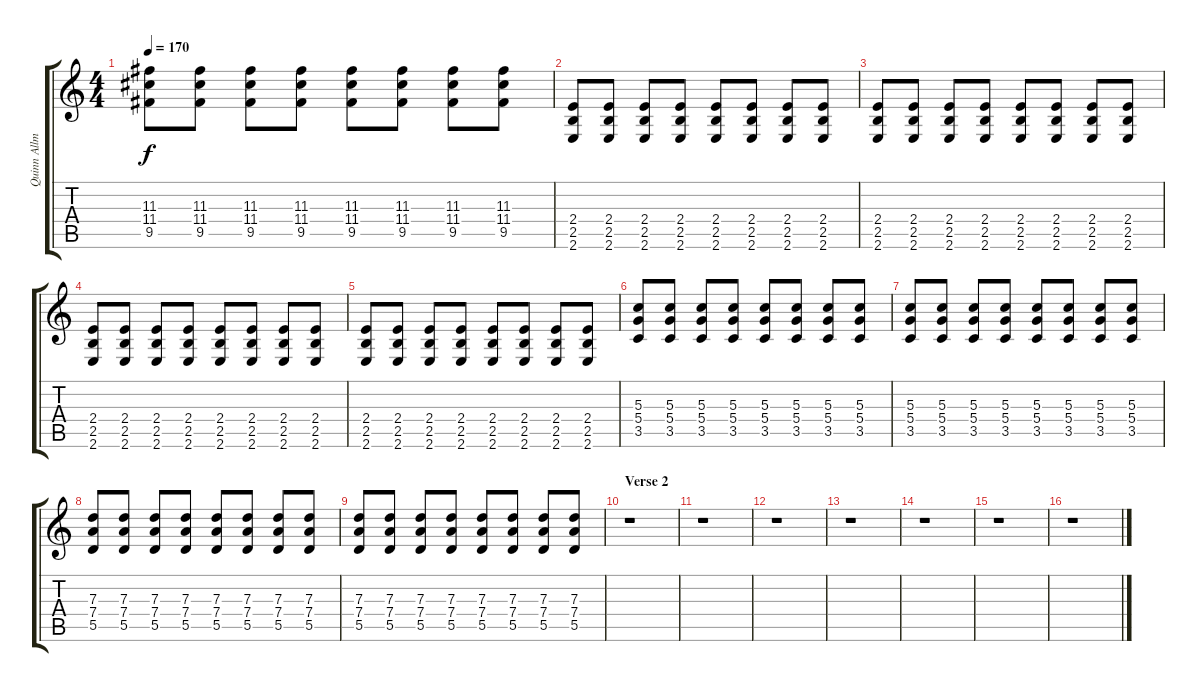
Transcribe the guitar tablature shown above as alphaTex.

\track ("Quinn Allman II" "Quinn Allm") {instrument distortionguitar}
\staff {score tabs}
\tuning (E4 B3 G3 D3 A2 D2) {hide}
\ts (4 4)
\tempo 170
\clef g2
\ks c
(11.3 11.4 9.5).8{dy f} (11.3 11.4 9.5).8 (11.3 11.4 9.5).8 (11.3 11.4 9.5).8 (11.3 11.4 9.5).8 (11.3 11.4 9.5).8 (11.3 11.4 9.5).8 (11.3 11.4 9.5).8 |
(2.4 2.5 2.6).8 (2.4 2.5 2.6).8 (2.4 2.5 2.6).8 (2.4 2.5 2.6).8 (2.4 2.5 2.6).8 (2.4 2.5 2.6).8 (2.4 2.5 2.6).8 (2.4 2.5 2.6).8 |
(2.4 2.5 2.6).8 (2.4 2.5 2.6).8 (2.4 2.5 2.6).8 (2.4 2.5 2.6).8 (2.4 2.5 2.6).8 (2.4 2.5 2.6).8 (2.4 2.5 2.6).8 (2.4 2.5 2.6).8 |
(2.4 2.5 2.6).8 (2.4 2.5 2.6).8 (2.4 2.5 2.6).8 (2.4 2.5 2.6).8 (2.4 2.5 2.6).8 (2.4 2.5 2.6).8 (2.4 2.5 2.6).8 (2.4 2.5 2.6).8 |
(2.4 2.5 2.6).8 (2.4 2.5 2.6).8 (2.4 2.5 2.6).8 (2.4 2.5 2.6).8 (2.4 2.5 2.6).8 (2.4 2.5 2.6).8 (2.4 2.5 2.6).8 (2.4 2.5 2.6).8 |
(5.3 5.4 3.5).8 (5.3 5.4 3.5).8 (5.3 5.4 3.5).8 (5.3 5.4 3.5).8 (5.3 5.4 3.5).8 (5.3 5.4 3.5).8 (5.3 5.4 3.5).8 (5.3 5.4 3.5).8 |
(5.3 5.4 3.5).8 (5.3 5.4 3.5).8 (5.3 5.4 3.5).8 (5.3 5.4 3.5).8 (5.3 5.4 3.5).8 (5.3 5.4 3.5).8 (5.3 5.4 3.5).8 (5.3 5.4 3.5).8 |
(7.3 7.4 5.5).8 (7.3 7.4 5.5).8 (7.3 7.4 5.5).8 (7.3 7.4 5.5).8 (7.3 7.4 5.5).8 (7.3 7.4 5.5).8 (7.3 7.4 5.5).8 (7.3 7.4 5.5).8 |
(7.3 7.4 5.5).8 (7.3 7.4 5.5).8 (7.3 7.4 5.5).8 (7.3 7.4 5.5).8 (7.3 7.4 5.5).8 (7.3 7.4 5.5).8 (7.3 7.4 5.5).8 (7.3 7.4 5.5).8 |
\section ("" "Verse 2")
r.1 |
r.1 |
r.1 |
r.1 |
r.1 |
r.1 |
r.1
